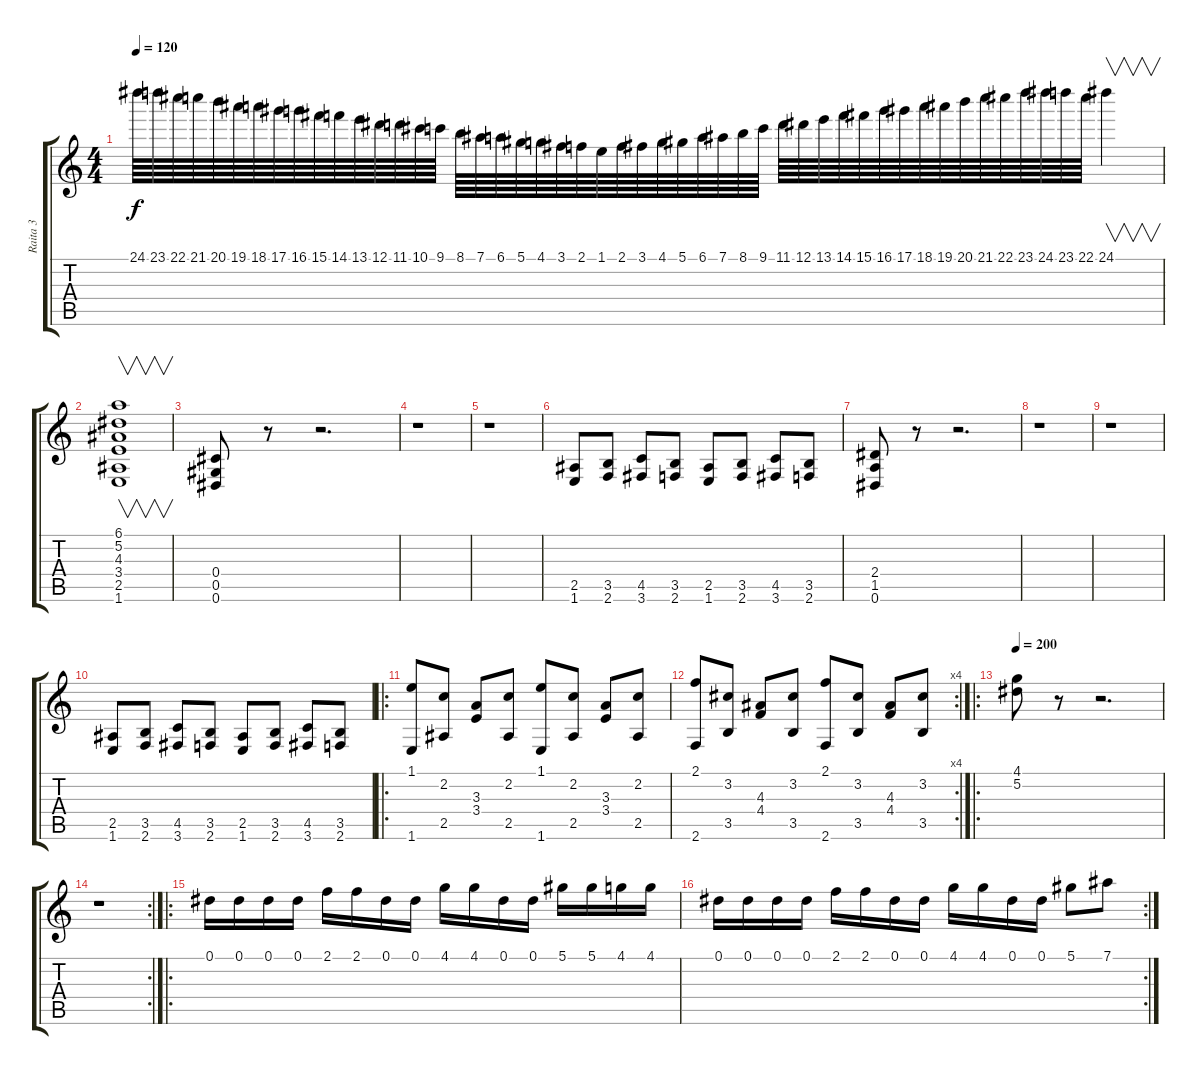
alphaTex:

\track ("Raita 3" "Raita 3") {instrument acousticguitarsteel}
\staff {score tabs}
\tuning (Eb4 Bb3 Gb3 Db3 Ab2 Eb2) {hide}
\ts (4 4)
\tempo 120
\clef g2
\ks c
24.1.64{dy f instrument acousticguitarsteel} 23.1.64 22.1.64 21.1.64 20.1.64 19.1.64 18.1.64 17.1.64 16.1.64 15.1.64 14.1.64 13.1.64 12.1.64 11.1.64 10.1.64 9.1.64 8.1.64 7.1.64 6.1.64 5.1.64 4.1.64 3.1.64 2.1.64 1.1.64 2.1.64 3.1.64 4.1.64 5.1.64 6.1.64 7.1.64 8.1.64 9.1.64 11.1.64 12.1.64 13.1.64 14.1.64 15.1.64 16.1.64 17.1.64 18.1.64 19.1.64 20.1.64 21.1.64 22.1.64 23.1.64 24.1.64 23.1.64 22.1.64 24.1.4{v} |
(6.1 5.2 4.3 3.4 2.5 1.6).1{v} |
(0.4 0.5 0.6).8 r.8 r.2{d} |
r.1 |
r.1 |
(2.5 1.6).8 (3.5 2.6).8 (4.5 3.6).8 (3.5 2.6).8 (2.5 1.6).8 (3.5 2.6).8 (4.5 3.6).8 (3.5 2.6).8 |
(2.4 1.5 0.6).8 r.8 r.2{d} |
r.1 |
r.1 |
(2.5 1.6).8 (3.5 2.6).8 (4.5 3.6).8 (3.5 2.6).8 (2.5 1.6).8 (3.5 2.6).8 (4.5 3.6).8 (3.5 2.6).8 |
\ro
(1.1 1.6).8 (2.2 2.5).8 (3.3 3.4).8 (2.2 2.5).8 (1.1 1.6).8 (2.2 2.5).8 (3.3 3.4).8 (2.2 2.5).8 |
\rc 4
(2.1 2.6).8 (3.2 3.5).8 (4.3 4.4).8 (3.2 3.5).8 (2.1 2.6).8 (3.2 3.5).8 (4.3 4.4).8 (3.2 3.5).8 |
\ro
\tempo 200
(4.1 5.2).8 r.8 r.2{d} |
\rc 2
r.1 |
\ro
0.1.16 0.1.16 0.1.16 0.1.16 2.1.16 2.1.16 0.1.16 0.1.16 4.1.16 4.1.16 0.1.16 0.1.16 5.1.16 5.1.16 4.1.16 4.1.16 |
\rc 2
0.1.16 0.1.16 0.1.16 0.1.16 2.1.16 2.1.16 0.1.16 0.1.16 4.1.16 4.1.16 0.1.16 0.1.16 5.1.8 7.1.8
